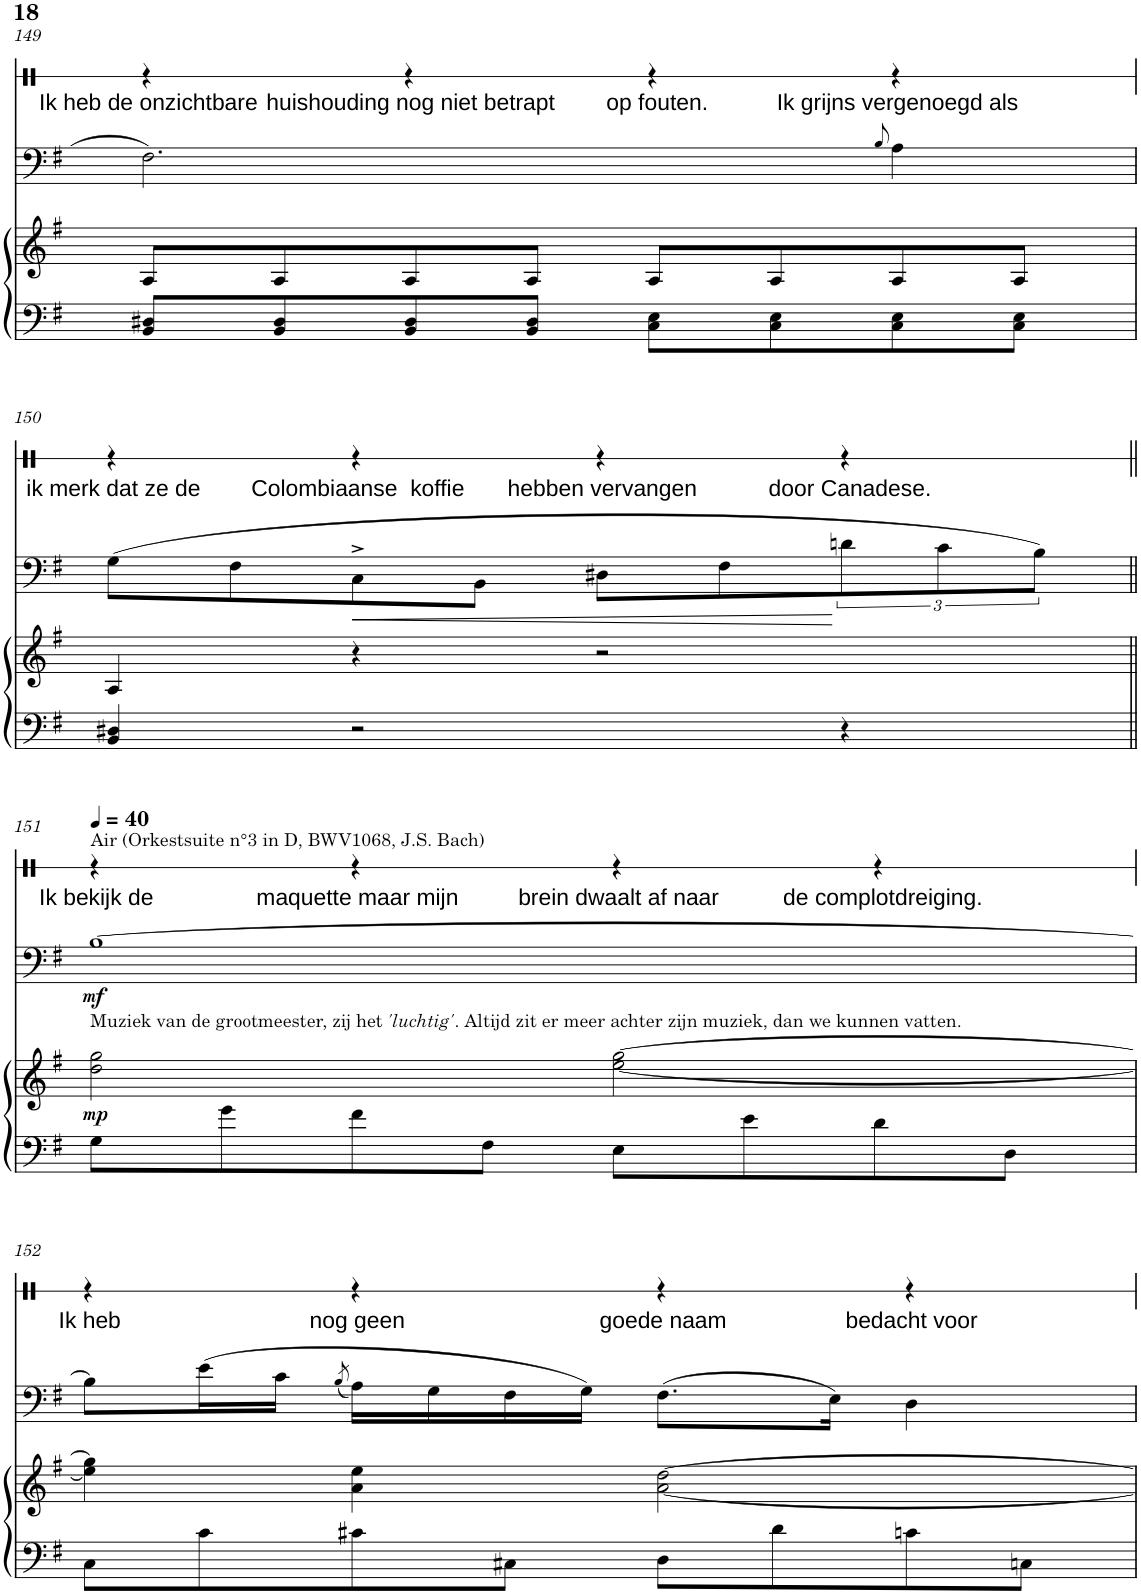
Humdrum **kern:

**kern	**kern	**dynam	**kern	**dynam	**kern	**text
*part3	*part3	*part3	*part2	*part2	*part1	*part1
*staff4	*staff3	*staff3/4	*staff2	*staff2	*staff1	*staff1
*I"Piano	*	*	*I"Cello	*	*I"Verteller	*
*I'Pno	*	*	*	*	*	*
!!LO:PB:g=z
*clefF4	*clefG2	*	*clefF4	*	*clefX	*
*k[f#]	*k[f#]	*	*k[f#]	*	*k[]	*
*M4/4	*M4/4	*	*M4/4	*	*M4/4	*
=149	=149	=149	=149	=149	=149	=149
!	!	!	!	!	!	!LO:LY:b
8BB/ 8D#X/L	8A/L	.	2.F#\	.	4r	Ik heb de onzichtbare
8BB/ 8D#/	8A/	.	.	.	.	.
!	!	!	!	!	!	!LO:LY:b
8BB/ 8D#/	8A/	.	.	.	4r	huishouding nog niet betrapt
8BB/ 8D#/J	8A/J	.	.	.	.	.
!	!	!	!	!	!	!LO:LY:b
8C\ 8E\L	8A/L	.	.	.	4r	op fouten.
8C\ 8E\	8A/	.	.	.	.	.
.	.	.	8qB/	.	.	.
!	!	!	!	!	!	!LO:LY:b
8C\ 8E\	8A/	.	4A\	.	4r	Ik grijns vergenoegd als
8C\ 8E\J	8A/J	.	.	.	.	.
!!LO:LB:g=z
=150	=150	=150	=150	=150	=150	=150
!	!	!	!	!	!	!LO:LY:b
4BB/ 4D#X/	4A/	.	(8G\L	.	4r	ik merk dat ze de
.	.	.	8F#\	.	.	.
!	!	!	!	!LO:HP:b	!	!LO:LY:b
2r	4r	.	8C^\	<	4r	Colombiaanse koffie
.	.	.	8BB\J	.	.	.
!	!	!	!	!	!	!LO:LY:b
.	2r	.	8D#X\L	.	4r	hebben vervangen
.	.	.	8F#\	.	.	.
!	!	!	!	!	!	!LO:LY:b
4r	.	.	12dn\	[	4r	door Canadese.
.	.	.	12c\	.	.	.
.	.	.	12B\J)	.	.	.
!!LO:LB:g=z
=151||	=151||	=151||	=151||	=151||	=151||	=151||
*	*	*	*	*	*MM40	*
!	!	!	!	!	!LO:TX:a:t=Air (Orkestsuite n°3 in D, BWV1068, J.S. Bach)	!
!	!LO:TX:a:t=Muziek van de grootmeester, zij het	!	!	!	!	!
!	!LO:TX:a:i:t='luchtig'	!	!	!	!	!
!	!LO:TX:a:t=. Altijd zit er meer achter zijn muziek, dan we kunnen vatten.	!	!	!	!	!
!	!	!LO:DY:b	!	!LO:DY:b	!	!LO:LY:b
8G\L	2dd\ 2gg\	mp	[1B	mf	4r	Ik bekijk de
8g\	.	.	.	.	.	.
!	!	!	!	!	!	!LO:LY:b
8f#\	.	.	.	.	4r	maquette maar mijn
8F#\J	.	.	.	.	.	.
!	!	!	!	!	!	!LO:LY:b
8E\L	[2ee\ [2gg\	.	.	.	4r	brein dwaalt af naar
8e\	.	.	.	.	.	.
!	!	!	!	!	!	!LO:LY:b
8d\	.	.	.	.	4r	de complotdreiging.
8D\J	.	.	.	.	.	.
!!LO:LB:g=z
=152	=152	=152	=152	=152	=152	=152
!	!	!	!	!	!	!LO:LY:b
8C\L	4ee\] 4gg\]	.	8B\L]	.	4r	Ik heb
8c\	.	.	(16e\L	.	.	.
.	.	.	16c\JJ	.	.	.
.	.	.	(8qB/	.	.	.
!	!	!	!	!	!	!LO:LY:b
8c#X\	4a\ 4ee\	.	16A\LL)	.	4r	nog geen
.	.	.	16G\	.	.	.
8C#X\J	.	.	16F#\	.	.	.
.	.	.	16G\JJ)	.	.	.
!	!	!	!	!	!	!LO:LY:b
8D\L	[2a\ [2dd\	.	(8.F#\L	.	4r	goede naam
8d\	.	.	.	.	.	.
.	.	.	16E\Jk)	.	.	.
!	!	!	!	!	!	!LO:LY:b
8cn\	.	.	4D\	.	4r	bedacht voor
8Cn\J	.	.	.	.	.	.
=	=	=	=	=	=	=
*-	*-	*-	*-	*-	*-	*-
